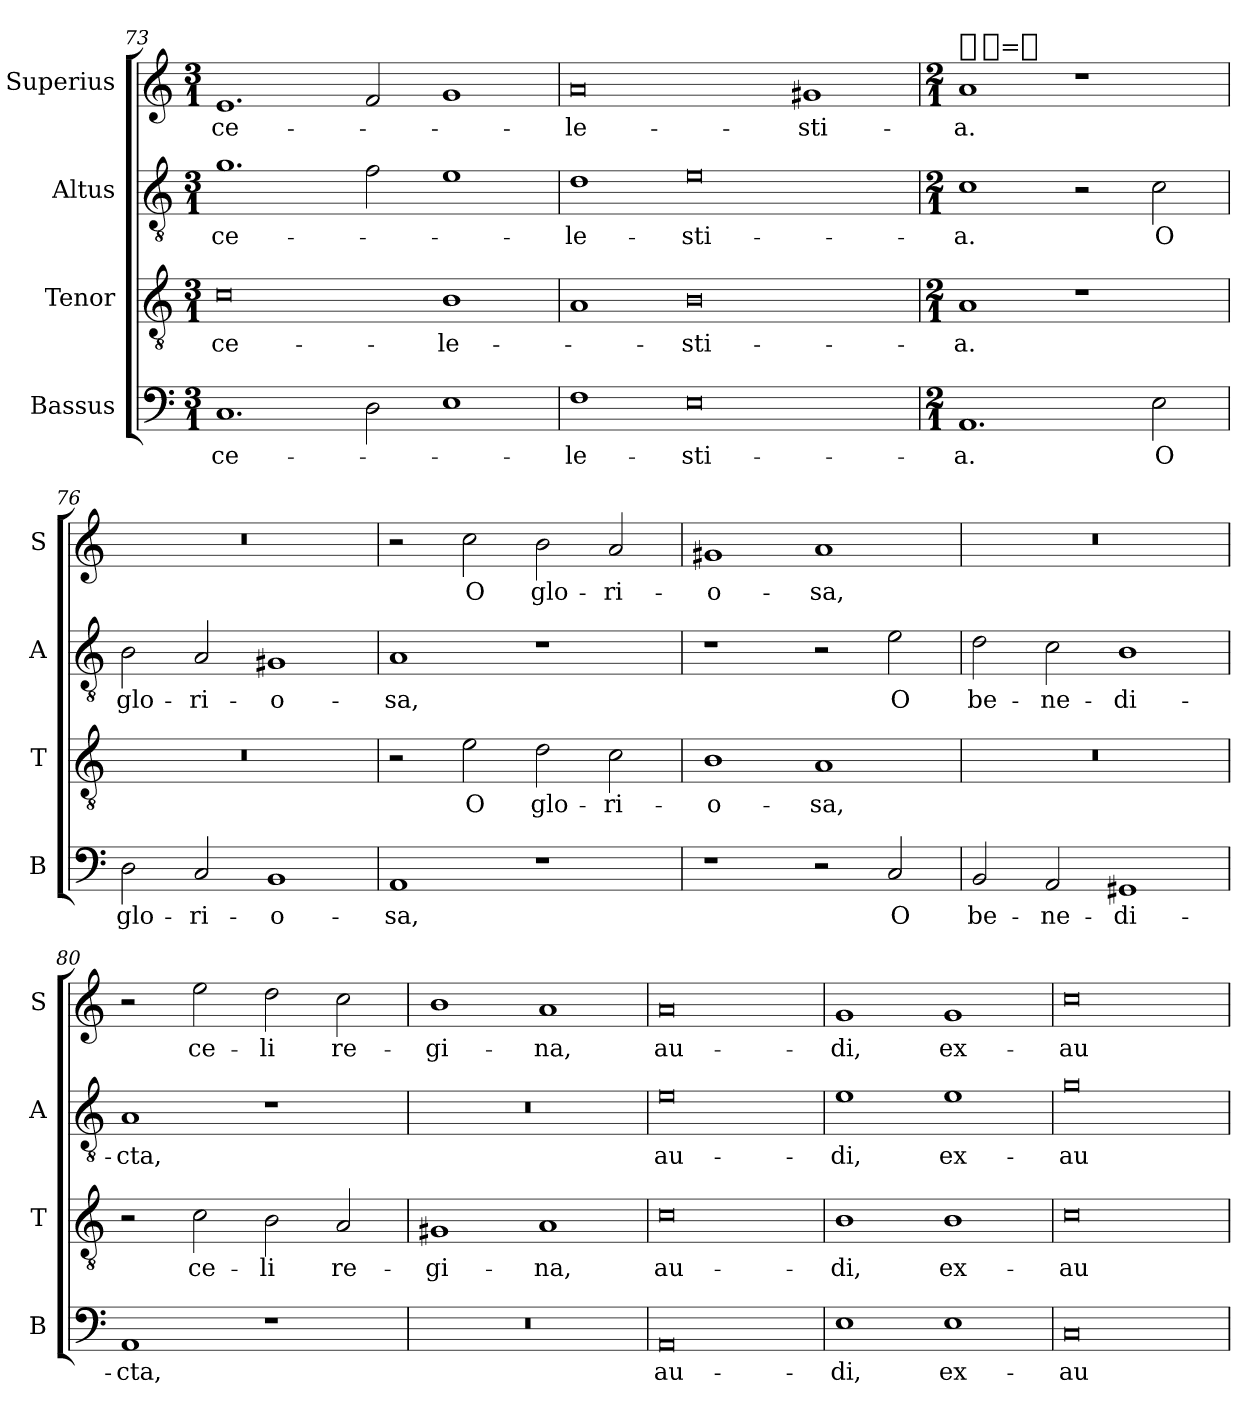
**kern	**text	**kern	**text	**kern	**text	**kern	**text
*part4	*part4	*part3	*part3	*part2	*part2	*part1	*part1
*staff4	*staff4	*staff3	*staff3	*staff2	*staff2	*staff1	*staff1
*I"Bassus	*	*I"Tenor	*	*I"Altus	*	*I"Superius	*
*I'B	*	*I'T	*	*I'A	*	*I'S	*
*clefF4	*	*clefGv2	*	*clefGv2	*	*clefG2	*
*k[]	*	*k[]	*	*k[]	*	*k[]	*
*M3/1	*	*M3/1	*	*M3/1	*	*M3/1	*
=73	=73	=73	=73	=73	=73	=73	=73
!	!LO:LY:i	!	!LO:LY:i	!	!LO:LY:i	!	!LO:LY:i
1.C	ce-	0c	ce-	1.g	ce-	1.e	ce-
2D	.	.	.	2f	.	2f	.
!	!	!	!LO:LY:i	!	!	!	!
1E	.	1B	-le-	1e	.	1g	.
=74	=74	=74	=74	=74	=74	=74	=74
!	!LO:LY:i	!	!	!	!LO:LY:i	!	!LO:LY:i
1F	-le-	1A	.	1d	-le-	0a	-le-
!	!LO:LY:i	!	!LO:LY:i	!	!LO:LY:i	!	!
0E	-sti-	0B	-sti-	0e	-sti-	.	.
!	!	!	!	!	!	!	!LO:LY:i
.	.	.	.	.	.	1g#X	-sti-
=75	=75	=75	=75	=75	=75	=75	=75
*M2/1	*	*M2/1	*	*M2/1	*	*M2/1	*
!	!	!	!	!	!	!LO:TX:a:t=[whole-dot]=[whole]	!
!	!LO:LY:i	!	!LO:LY:i	!	!LO:LY:i	!	!LO:LY:i
1.AA	-a.	1A	-a.	1c	-a.	1a	-a.
.	.	1r	.	2r	.	1r	.
2E	O	.	.	2c	O	.	.
=76	=76	=76	=76	=76	=76	=76	=76
2D	glo-	0r	.	2B	glo-	0r	.
2C	-ri-	.	.	2A	-ri-	.	.
1BB	-o-	.	.	1G#X	-o-	.	.
=77	=77	=77	=77	=77	=77	=77	=77
1AA	-sa,	2r	.	1A	-sa,	2r	.
.	.	2e	O	.	.	2cc	O
1r	.	2d	glo-	1r	.	2b	glo-
.	.	2c	-ri-	.	.	2a	-ri-
=78	=78	=78	=78	=78	=78	=78	=78
1r	.	1B	-o-	1r	.	1g#X	-o-
2r	.	1A	-sa,	2r	.	1a	-sa,
2C	O	.	.	2e	O	.	.
=79	=79	=79	=79	=79	=79	=79	=79
2BB	be-	0r	.	2d	be-	0r	.
2AA	-ne-	.	.	2c	-ne-	.	.
1GG#X	-di-	.	.	1B	-di-	.	.
=80	=80	=80	=80	=80	=80	=80	=80
1AA	-cta,	2r	.	1A	-cta,	2r	.
.	.	2c	ce-	.	.	2ee	ce-
1r	.	2B	-li	1r	.	2dd	-li
.	.	2A	re-	.	.	2cc	re-
=81	=81	=81	=81	=81	=81	=81	=81
0r	.	1G#X	-gi-	0r	.	1b	-gi-
.	.	1A	-na,	.	.	1a	-na,
=82	=82	=82	=82	=82	=82	=82	=82
0AA	au-	0c	au-	0e	au-	0a	au-
=83	=83	=83	=83	=83	=83	=83	=83
1E	-di,	1B	-di,	1e	-di,	1g	-di,
1E	ex-	1B	ex-	1e	ex-	1g	ex-
=84	=84	=84	=84	=84	=84	=84	=84
0C	-au-	0c	-au-	0g	-au-	0cc	-au-
=	=	=	=	=	=	=	=
*-	*-	*-	*-	*-	*-	*-	*-
